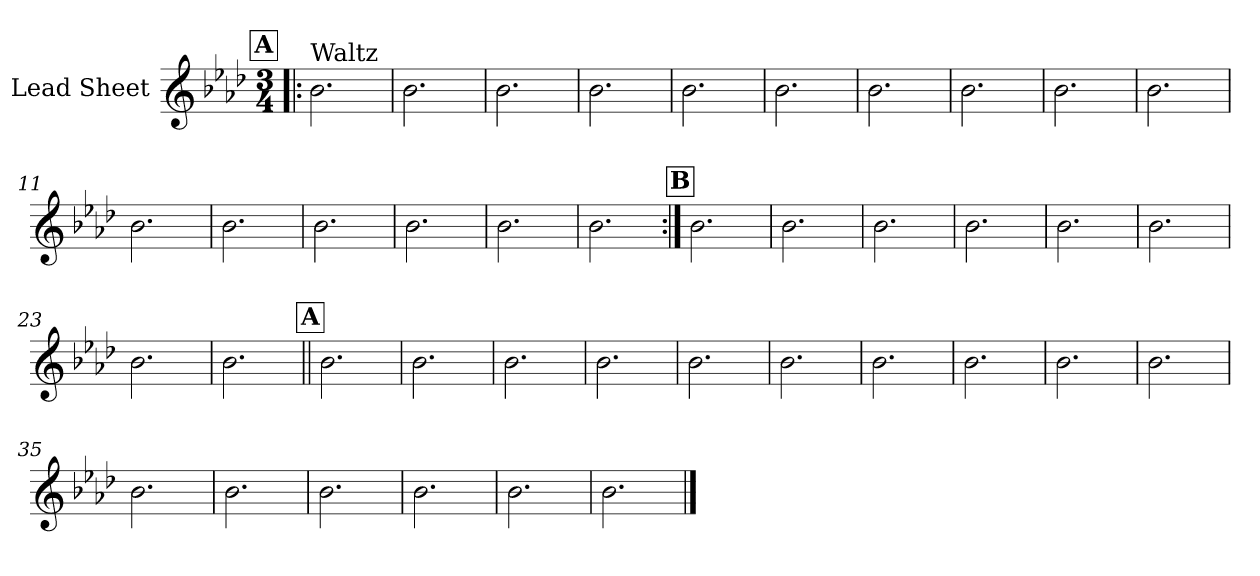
**kern
*part1
*staff1
*I"Lead Sheet
*clefG2
*k[b-e-a-d-]
*f:
*M3/4
!!LO:REH:place=s1:a:fs=14:t=A
=1!|:
!LO:TX:a:t=Waltz
2.b-\
=2
2.b-\
=3
2.b-\
=4
2.b-\
!!LO:LB:g=z
=5
2.b-\
=6
2.b-\
=7
2.b-\
=8
2.b-\
!!LO:LB:g=z
=9
2.b-\
=10
2.b-\
=11
2.b-\
=12
2.b-\
!!LO:LB:g=z
=13
2.b-\
=14
2.b-\
=15
2.b-\
=16
2.b-\
!!LO:LB:g=z
!!LO:REH:place=s1:a:fs=14:t=B
=17:|!
2.b-\
=18
2.b-\
=19
2.b-\
=20
2.b-\
!!LO:LB:g=z
=21
2.b-\
=22
2.b-\
=23
2.b-\
=24
2.b-\
!!LO:LB:g=z
!!LO:REH:place=s1:a:fs=14:t=A
=25||
2.b-\
=26
2.b-\
=27
2.b-\
=28
2.b-\
!!LO:LB:g=z
=29
2.b-\
=30
2.b-\
=31
2.b-\
=32
2.b-\
!!LO:LB:g=z
=33
2.b-\
=34
2.b-\
=35
2.b-\
=36
2.b-\
!!LO:LB:g=z
=37
2.b-\
=38
2.b-\
=39
2.b-\
=40
2.b-\
==
*-
